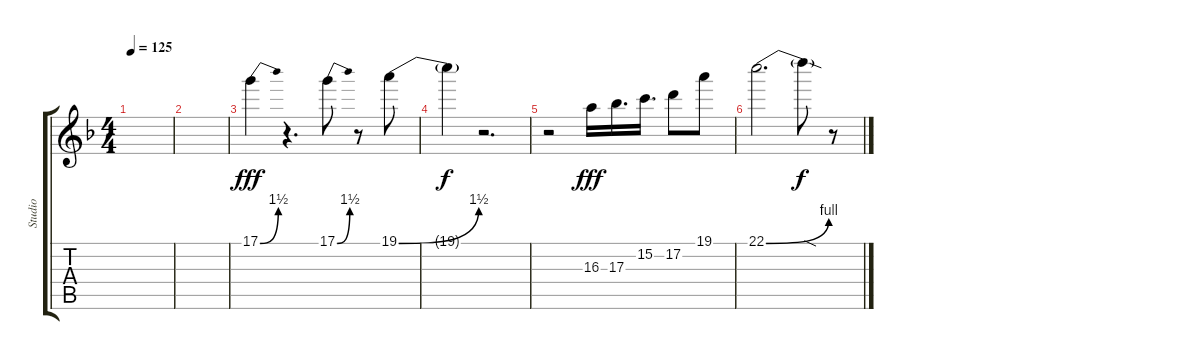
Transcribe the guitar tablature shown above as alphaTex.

\track ("Studio" "Studio") {instrument overdrivenguitar}
\staff {score tabs}
\tuning (D4 A3 F3 C3 G2 C2) {hide}
\ts (4 4)
\tempo 125
\clef g2
\ks dminor
|
|
17.1{be (bend 0 0 60 6)}.4{dy fff} r.4{d} 17.1{be (bend 0 0 60 6)}.8 r.8 19.1{be (bend 0 0 60 6)}.8 |
19.1{t}.4{dy f} r.2{d} |
r.2 16.3.16{dy fff} 17.3.16{d} 15.2.16{d} 17.2.8 19.1.8 |
22.1{be (bend 0 0 60 4)}.2{d} 22.1{sod t}.8{dy f} r.8
